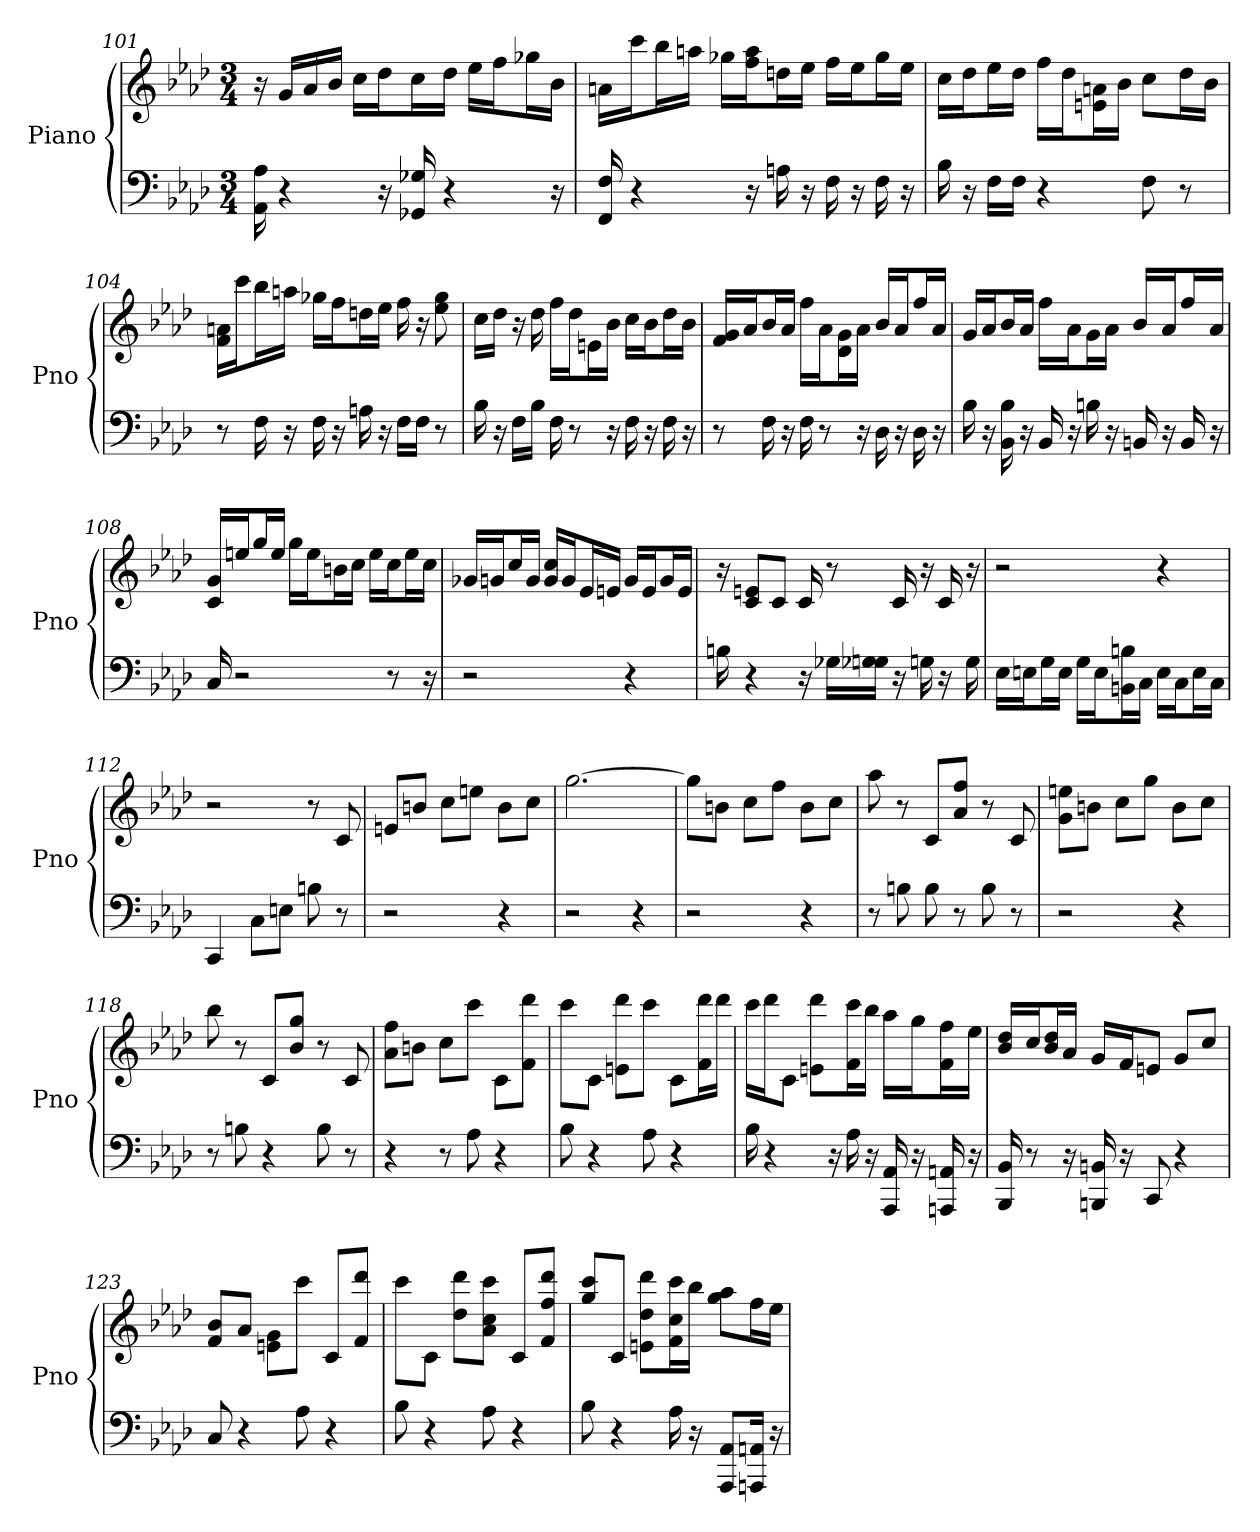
**kern	**kern
*part1	*part1
*staff2	*staff1
*I"Piano	*
*I'Pno	*
*clefF4	*clefG2
*k[b-e-a-d-]	*k[b-e-a-d-]
*A-:	*A-:
*M3/4	*M3/4
=101	=101
16A- 16AA-	16r
4r	16g/LL
.	16a-/
.	16b-/JJ
.	16cc\LL
16r	16dd-\J
16GG- 16G-	16cc\L
4r	16dd-\JJ
.	16ee-\LL
.	16ff\J
.	16gg-\L
16r	16b-\JJ
=102	=102
16F 16FF	16a\LL
4r	16ccc\J
.	16bb-\L
.	16aa\JJ
.	16gg-\LL
16r	16aa\ 16ff\J
16A	16dd\L
16r	16ee-\JJ
16F	16ff\LL
16r	16ee-\J
16F	16gg-\L
16r	16ee-\JJ
=103	=103
16B-	16cc\LL
16r	16dd-\J
16F\LL	16ee-\L
16F\JJ	16dd-\JJ
4r	16ff\LL
.	16dd-\J
.	16e\ 16a\L
.	16b-\JJ
8F	8cc\L
8r	16dd-\L
.	16b-\JJ
=104	=104
8r	16a\ 16f\LL
.	16ccc\J
16F	16bb-\L
16r	16aa\JJ
16F	16gg-\LL
16r	16ff\J
16A	16dd\L
16r	16ee-\JJ
16F\LL	16ff
16F\JJ	16r
8r	8ee- 8gg-
=105	=105
16B-	16cc\LL
16r	16dd-\JJ
16F\LL	16r
16B-\JJ	16dd-
16F	16ff\LL
8r	16dd-\J
.	16e\L
16r	16b-\JJ
16F	16cc\LL
16r	16b-\J
16F	16dd-\L
16r	16b-\JJ
=106	=106
8r	16f/ 16g/LL
.	16a-/J
16F	16b-/L
16r	16a-/JJ
16F	16ff\LL
8r	16a-\J
.	16d-\ 16g\L
16r	16a-\JJ
16D-	16b-/LL
16r	16a-/J
16D-	16ff/L
16r	16a-/JJ
=107	=107
16B-	16g/LL
16r	16a-/J
16BB- 16B-	16b-/L
16r	16a-/JJ
16BB-	16ff\LL
16r	16a-\J
16B	16g\L
16r	16a-\JJ
16BB	16b-/LL
16r	16a-/J
16BB	16ff/L
16r	16a-/JJ
=108	=108
16C	16c/ 16g/LL
2r	16ee/J
.	16gg/L
.	16ee/JJ
.	16gg\LL
.	16ee\J
.	16b\L
.	16cc\JJ
.	16ee\LL
8r	16cc\J
.	16ee\L
16r	16cc\JJ
=109	=109
2r	16g-/LL
.	16g/J
.	16cc/L
.	16g/JJ
.	16cc/ 16g/LL
.	16g/J
.	16e-/L
.	16e/JJ
4r	16g/LL
.	16e/J
.	16g/L
.	16e/JJ
=110	=110
16B	16r
4r	8e/ 8c/L
.	8c/J
16r	16c
16G-\LL	8r
16G\ 16G-\JJ	.
16r	16c
16G	16r
16r	16c
16G	16r
=111	=111
16E-\LL	2r
16E\J	.
16G\L	.
16E\JJ	.
16G\LL	.
16E\J	.
16BB\ 16B\L	.
16C\JJ	.
16E\LL	4r
16C\J	.
16E\L	.
16C\JJ	.
=112	=112
4CC	2r
8C\L	.
8E\J	.
8B	8r
8r	8c
=113	=113
2r	8e/L
.	8b/J
.	8cc\L
.	8ee\J
4r	8b\L
.	8cc\J
=114	=114
2r	[2.gg
4r	.
=115	=115
2r	8gg\L]
.	8b\J
.	8cc\L
.	8ff\J
4r	8b\L
.	8cc\J
=116	=116
8r	8aa-
8B	8r
8B	8c/L
8r	8a-/ 8ff/J
8B	8r
8r	8c
=117	=117
2r	8ee\ 8g\L
.	8b\J
.	8cc\L
.	8gg\J
4r	8b\L
.	8cc\J
=118	=118
8r	8bb-
8B	8r
4r	8c/L
.	8b-/ 8gg/J
8B	8r
8r	8c
=119	=119
4r	8ff\ 8a-\L
.	8b\J
8r	8cc\L
8A-	8ccc\J
4r	8c\L
.	8f\ 8ddd-\J
=120	=120
8B-	8ccc\L
4r	8c\J
.	8ddd-\ 8e\L
8A-	8ccc\J
4r	8c\L
.	16f\ 16ddd-\L
.	16ddd-\JJ
=121	=121
16B-	16ccc\LL
4r	16ddd-\J
.	8c\J
.	8ddd-\ 8e\L
16r	.
16A-	16ccc\ 16f\L
16r	16bb-\JJ
16AAA- 16AA-	16aa-\LL
16r	16gg\J
16AAA 16AA	16f\ 16ff\L
16r	16ee-\JJ
=122	=122
16BBB- 16BB-	16b-/ 16dd-/LL
8r	16cc/J
.	16dd-/ 16b-/L
16r	16a-/JJ
16BBB 16BB	16g/LL
16r	16f/J
8CC	8e/J
4r	8g/L
.	8cc/J
=123	=123
8C	8f/ 8b-/L
4r	8a-/J
.	8g\ 8e\L
8A-	8ccc\J
4r	8c/L
.	8ddd-/ 8f/J
=124	=124
8B-	8ccc\L
4r	8c\J
.	8ddd-\ 8dd-\L
8A-	8cc\ 8ccc\ 8a-\J
4r	8c/L
.	8ddd-/ 8f/ 8ff/J
=125	=125
8B-	8gg/ 8ccc/L
4r	8c/J
.	8e\ 8dd-\ 8ddd-\L
16A-	16f\ 16ccc\ 16cc\L
16r	16bb-\JJ
8AAA-/ 8AA-/L	8aa-\ 8gg\L
16AAA/ 16AA/Jk	16ff\L
16r	16ee-\JJ
=	=
*-	*-
